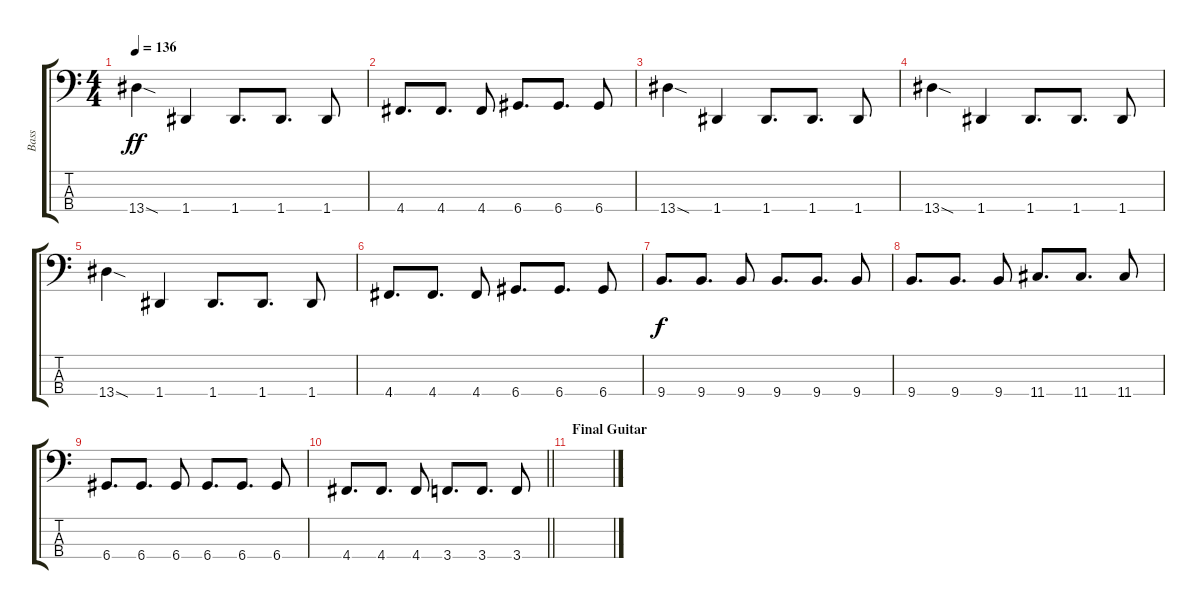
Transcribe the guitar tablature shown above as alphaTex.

\track ("Bass" "Bass") {instrument electricbassfinger}
\staff {score tabs}
\tuning (G2 D2 A1 D1) {hide}
\ts (4 4)
\tempo 136
\clef f4
\ks c
13.4{sod}.4{dy ff} 1.4.4 1.4.8{d} 1.4.8{d} 1.4.8 |
4.4.8{d} 4.4.8{d} 4.4.8 6.4.8{d} 6.4.8{d} 6.4.8 |
13.4{sod}.4 1.4.4 1.4.8{d} 1.4.8{d} 1.4.8 |
13.4{sod}.4 1.4.4 1.4.8{d} 1.4.8{d} 1.4.8 |
13.4{sod}.4 1.4.4 1.4.8{d} 1.4.8{d} 1.4.8 |
4.4.8{d} 4.4.8{d} 4.4.8 6.4.8{d} 6.4.8{d} 6.4.8 |
9.4.8{d dy f} 9.4.8{d} 9.4.8 9.4.8{d} 9.4.8{d} 9.4.8 |
9.4.8{d} 9.4.8{d} 9.4.8 11.4.8{d} 11.4.8{d} 11.4.8 |
6.4.8{d} 6.4.8{d} 6.4.8 6.4.8{d} 6.4.8{d} 6.4.8 |
\barLineRight lightlight
4.4.8{d} 4.4.8{d} 4.4.8 3.4.8{d} 3.4.8{d} 3.4.8 |
\section ("" "Final Guitar")
